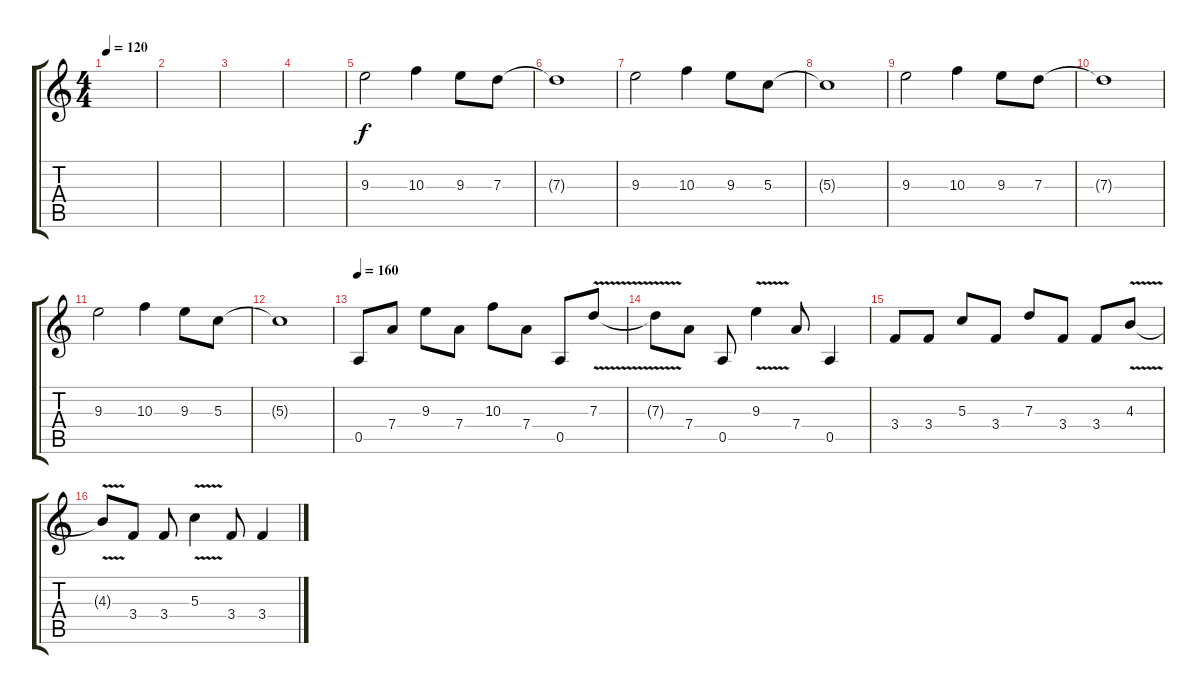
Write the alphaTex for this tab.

\track "" {instrument distortionguitar}
\staff {score tabs}
\tuning (E4 B3 G3 D3 A2 E2) {hide}
\ts (4 4)
\tempo 120
\clef g2
\ks c
|
|
|
|
9.3.2 10.3.4 9.3.8 7.3.8 |
7.3{t}.1 |
9.3.2 10.3.4 9.3.8 5.3.8 |
5.3{t}.1 |
9.3.2 10.3.4 9.3.8 7.3.8 |
7.3{t}.1 |
9.3.2 10.3.4 9.3.8 5.3.8 |
5.3{t}.1 |
\tempo 160
0.5.8 7.4.8 9.3.8 7.4.8 10.3.8 7.4.8 0.5.8 7.3{v}.8 |
7.3{t}.8 7.4.8 0.5.8 9.3{v}.4 7.4.8 0.5.4 |
3.4.8 3.4.8 5.3.8 3.4.8 7.3.8 3.4.8 3.4.8 4.3{v}.8 |
4.3{t}.8 3.4.8 3.4.8 5.3{v}.4 3.4.8 3.4.4
